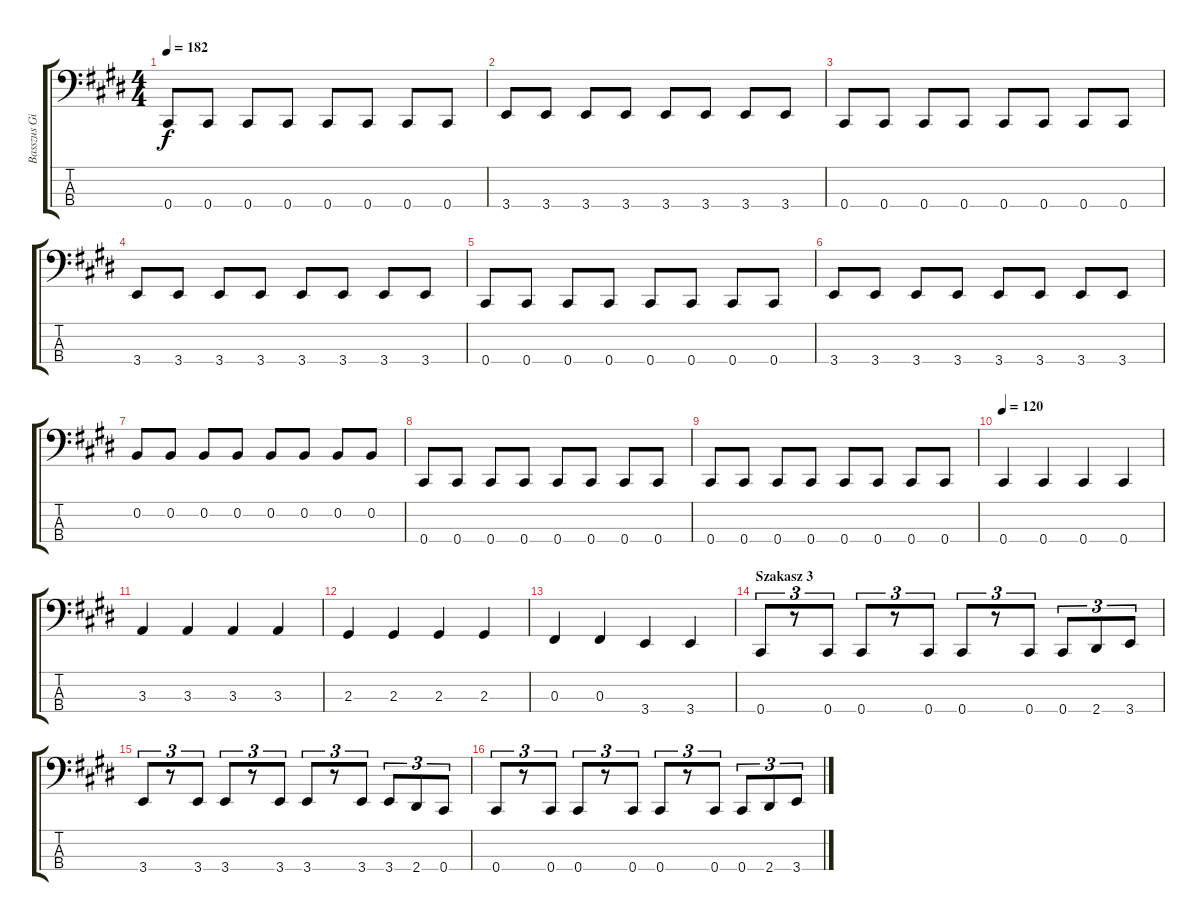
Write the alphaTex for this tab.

\track ("Basszus Gitár" "Basszus Gi") {instrument electricbassfinger}
\staff {score tabs}
\tuning (E2 B1 Gb1 Db1) {hide}
\ts (4 4)
\tempo 182
\clef f4
\ks c#minor
0.4.8{dy f} 0.4.8 0.4.8 0.4.8 0.4.8 0.4.8 0.4.8 0.4.8 |
3.4.8 3.4.8 3.4.8 3.4.8 3.4.8 3.4.8 3.4.8 3.4.8 |
0.4.8 0.4.8 0.4.8 0.4.8 0.4.8 0.4.8 0.4.8 0.4.8 |
3.4.8 3.4.8 3.4.8 3.4.8 3.4.8 3.4.8 3.4.8 3.4.8 |
0.4.8 0.4.8 0.4.8 0.4.8 0.4.8 0.4.8 0.4.8 0.4.8 |
3.4.8 3.4.8 3.4.8 3.4.8 3.4.8 3.4.8 3.4.8 3.4.8 |
0.2.8 0.2.8 0.2.8 0.2.8 0.2.8 0.2.8 0.2.8 0.2.8 |
0.4.8 0.4.8 0.4.8 0.4.8 0.4.8 0.4.8 0.4.8 0.4.8 |
0.4.8 0.4.8 0.4.8 0.4.8 0.4.8 0.4.8 0.4.8 0.4.8 |
\tempo 120
0.4.4 0.4.4 0.4.4 0.4.4 |
3.3.4 3.3.4 3.3.4 3.3.4 |
2.3.4 2.3.4 2.3.4 2.3.4 |
0.3.4 0.3.4 3.4.4 3.4.4 |
\section ("" "Szakasz 3")
0.4.8{tu (3 2)} r.8{tu (3 2)} 0.4.8{tu (3 2)} 0.4.8{tu (3 2)} r.8{tu (3 2)} 0.4.8{tu (3 2)} 0.4.8{tu (3 2)} r.8{tu (3 2)} 0.4.8{tu (3 2)} 0.4.8{tu (3 2)} 2.4.8{tu (3 2)} 3.4.8{tu (3 2)} |
3.4.8{tu (3 2)} r.8{tu (3 2)} 3.4.8{tu (3 2)} 3.4.8{tu (3 2)} r.8{tu (3 2)} 3.4.8{tu (3 2)} 3.4.8{tu (3 2)} r.8{tu (3 2)} 3.4.8{tu (3 2)} 3.4.8{tu (3 2)} 2.4.8{tu (3 2)} 0.4.8{tu (3 2)} |
0.4.8{tu (3 2)} r.8{tu (3 2)} 0.4.8{tu (3 2)} 0.4.8{tu (3 2)} r.8{tu (3 2)} 0.4.8{tu (3 2)} 0.4.8{tu (3 2)} r.8{tu (3 2)} 0.4.8{tu (3 2)} 0.4.8{tu (3 2)} 2.4.8{tu (3 2)} 3.4.8{tu (3 2)}
